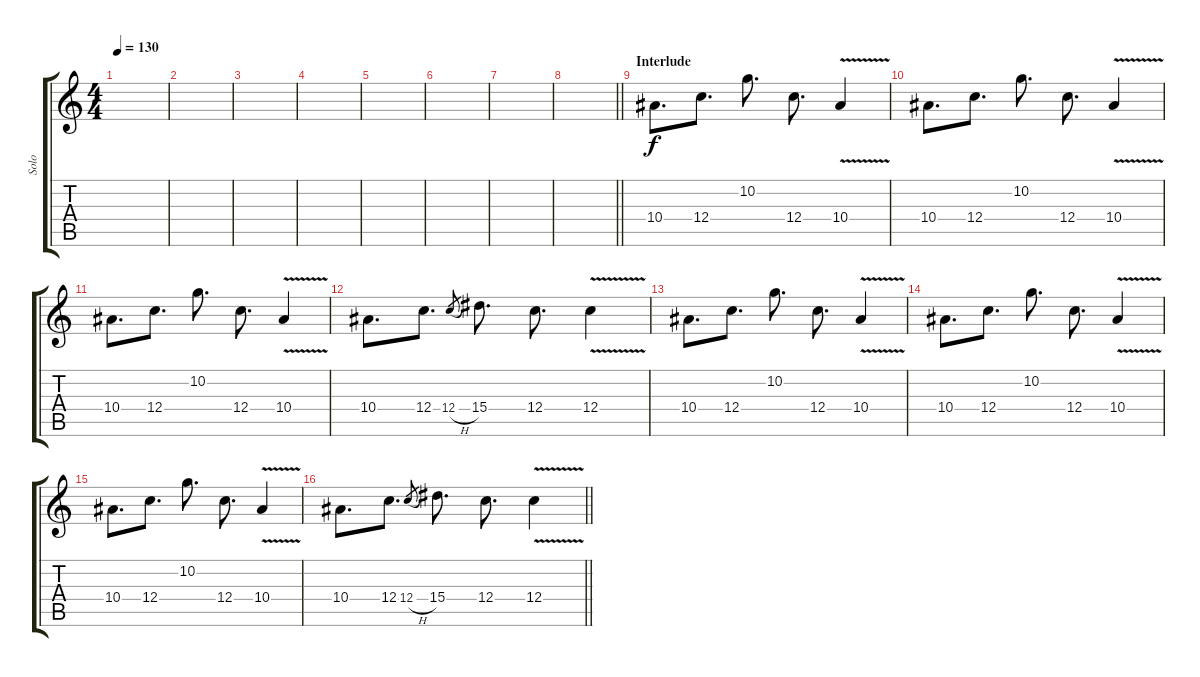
\track ("Solo" "Solo") {instrument distortionguitar}
\staff {score tabs}
\tuning (D4 A3 F3 C3 G2 C2) {hide}
\ts (4 4)
\tempo 130
\clef g2
\ks c
|
|
|
|
|
|
|
\barLineRight lightlight
|
\section ("" "Interlude")
10.4.8{d} 12.4.8{d} 10.2.8{d} 12.4.8{d} 10.4{v}.4 |
10.4.8{d} 12.4.8{d} 10.2.8{d} 12.4.8{d} 10.4{v}.4 |
10.4.8{d} 12.4.8{d} 10.2.8{d} 12.4.8{d} 10.4{v}.4 |
10.4.8{d} 12.4.8{d} 12.4{h}.8{gr} 15.4.8{d} 12.4.8{d} 12.4{v}.4 |
10.4.8{d} 12.4.8{d} 10.2.8{d} 12.4.8{d} 10.4{v}.4 |
10.4.8{d} 12.4.8{d} 10.2.8{d} 12.4.8{d} 10.4{v}.4 |
10.4.8{d} 12.4.8{d} 10.2.8{d} 12.4.8{d} 10.4{v}.4 |
\barLineRight lightlight
10.4.8{d} 12.4.8{d} 12.4{h}.8{gr} 15.4.8{d} 12.4.8{d} 12.4{v}.4
